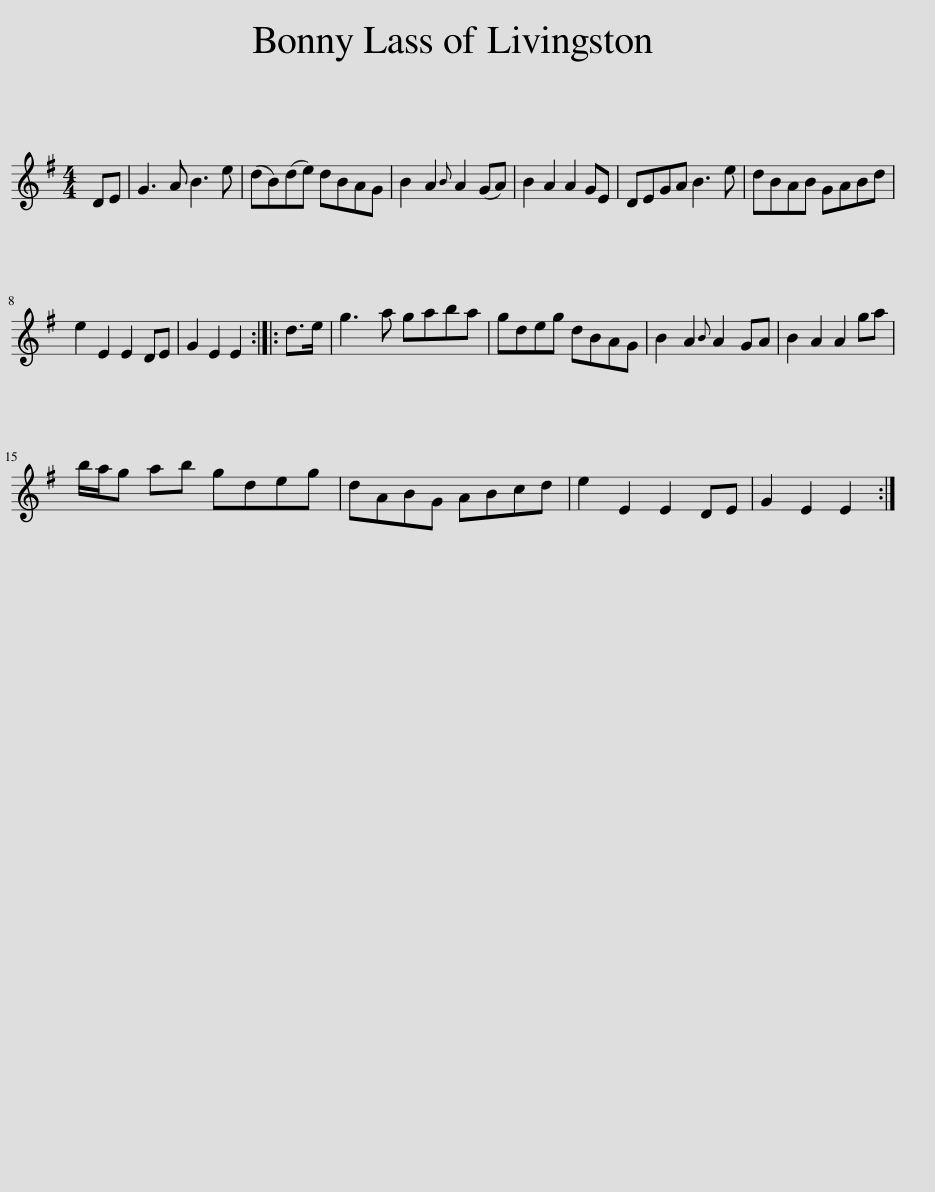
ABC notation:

X:1
L:1/8
M:4/4
I:linebreak $
K:Emin
V:1 treble
V:1
 DE | G3 A B3 e | (dB)(de) dBAG | B2 A2{B} A2 (GA) | B2 A2 A2 GE | %5
 DEGA B3 e | dBAB GABd |$ e2 E2 E2 DE | G2 E2 E2 :: d>e | %10
 g3 a gaba | gdeg dBAG | B2 A2{B} A2 GA | B2 A2 A2 ga |$ b/a/g ab gdeg | %15
 dABG ABcd | e2 E2 E2 DE | G2 E2 E2 :| %18
